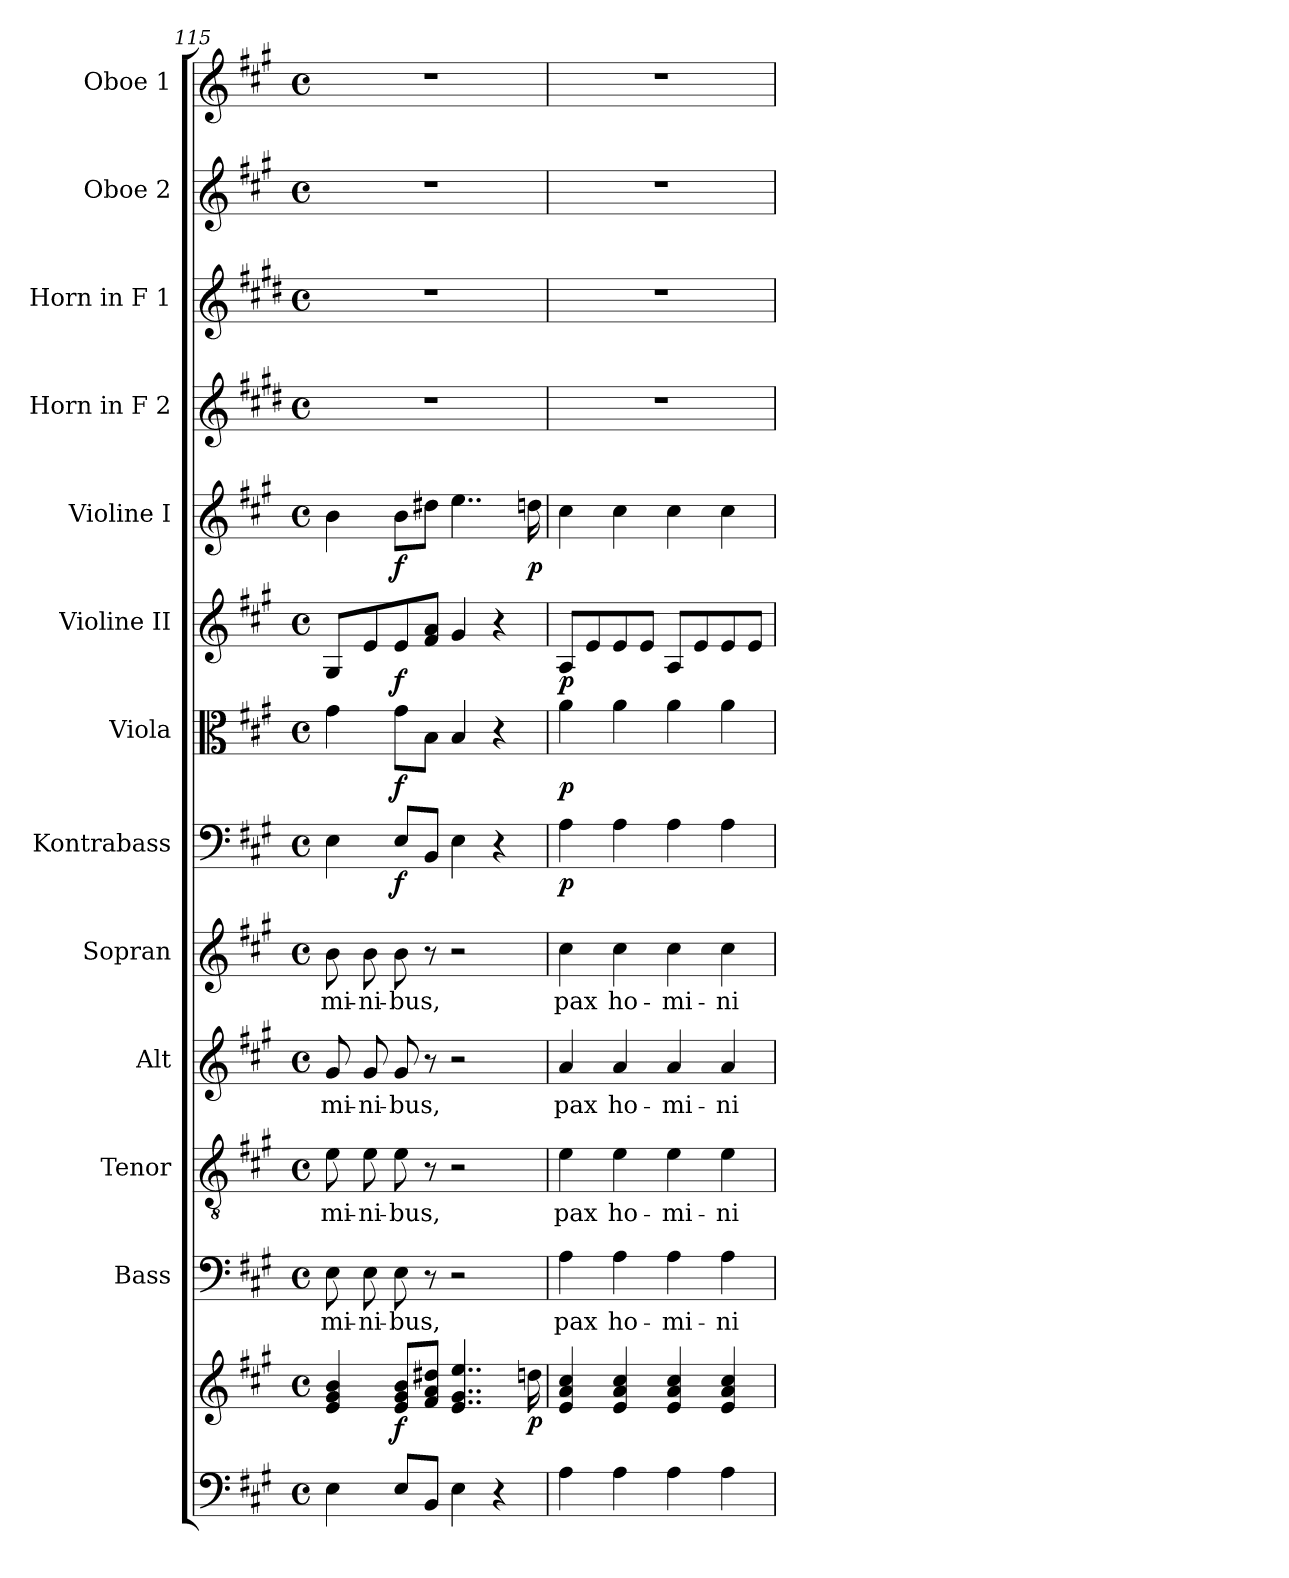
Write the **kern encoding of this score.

**kern	**kern	**dynam	**kern	**text	**kern	**text	**kern	**text	**kern	**text	**kern	**dynam	**kern	**dynam	**kern	**dynam	**kern	**dynam	**kern	**kern	**kern	**kern
*part13	*part13	*part13	*part12	*part12	*part11	*part11	*part10	*part10	*part9	*part9	*part8	*part8	*part7	*part7	*part6	*part6	*part5	*part5	*part4	*part3	*part2	*part1
*staff14	*staff13	*staff13/14	*staff12	*staff12	*staff11	*staff11	*staff10	*staff10	*staff9	*staff9	*staff8	*staff8	*staff7	*staff7	*staff6	*staff6	*staff5	*staff5	*staff4	*staff3	*staff2	*staff1
*	*	*	*I"Bass	*	*I"Tenor	*	*I"Alt	*	*I"Sopran	*	*I"Kontrabass	*	*I"Viola	*	*I"Violine II	*	*I"Violine I	*	*I"Horn in F 2	*I"Horn in F 1	*I"Oboe 2	*I"Oboe 1
*	*	*	*I'B.	*	*I'T.	*	*I'A.	*	*I'S.	*	*I'Kb.	*	*I'Vla.	*	*I'Vl. II	*	*I'Vl. I	*	*	*	*I'Ob.. 2	*I'Ob. 1
*clefF4	*clefG2	*	*clefF4	*	*clefGv2	*	*clefG2	*	*clefG2	*	*clefF4	*	*clefC3	*	*clefG2	*	*clefG2	*	*clefG2	*clefG2	*clefG2	*clefG2
*	*	*	*	*	*	*	*	*	*	*	*ITrd7c12	*	*	*	*	*	*	*	*ITrd4c7	*ITrd4c7	*	*
*k[f#c#g#]	*k[f#c#g#]	*	*k[f#c#g#]	*	*k[f#c#g#]	*	*k[f#c#g#]	*	*k[f#c#g#]	*	*k[f#c#g#]	*	*k[f#c#g#]	*	*k[f#c#g#]	*	*k[f#c#g#]	*	*k[f#c#g#]	*k[f#c#g#]	*k[f#c#g#]	*k[f#c#g#]
*A:	*A:	*	*A:	*	*A:	*	*A:	*	*A:	*	*A:	*	*A:	*	*A:	*	*A:	*	*A:	*A:	*A:	*A:
*M4/4	*M4/4	*	*M4/4	*	*M4/4	*	*M4/4	*	*M4/4	*	*M4/4	*	*M4/4	*	*M4/4	*	*M4/4	*	*M4/4	*M4/4	*M4/4	*M4/4
*met(c)	*met(c)	*	*met(c)	*	*met(c)	*	*met(c)	*	*met(c)	*	*met(c)	*	*met(c)	*	*met(c)	*	*met(c)	*	*met(c)	*met(c)	*met(c)	*met(c)
=115	=115	=115	=115	=115	=115	=115	=115	=115	=115	=115	=115	=115	=115	=115	=115	=115	=115	=115	=115	=115	=115	=115
!	!	!	!	!LO:LY:b	!	!LO:LY:b	!	!LO:LY:b	!	!LO:LY:b	!	!	!	!	!	!	!	!	!	!	!	!
4E\	4e/ 4g#/ 4b/	.	8E\	-mi-	8e\	-mi-	8g#/	-mi-	8b\	-mi-	4EE\	.	4g#\	.	8G#/L	.	4b\	.	1r	1r	1r	1r
!	!	!	!	!LO:LY:b	!	!LO:LY:b	!	!LO:LY:b	!	!LO:LY:b	!	!	!	!	!	!	!	!	!	!	!	!
.	.	.	8E\	-ni-	8e\	-ni-	8g#/	-ni-	8b\	-ni-	.	.	.	.	8e/	.	.	.	.	.	.	.
!	!	!LO:DY:b	!	!LO:LY:b	!	!LO:LY:b	!	!LO:LY:b	!	!LO:LY:b	!	!LO:DY:b	!	!LO:DY:b	!	!LO:DY:b	!	!LO:DY:b	!	!	!	!
8E/L	8e/ 8g#/ 8b/L	f	8E\	-bus,	8e\	-bus,	8g#/	-bus,	8b\	-bus,	8EE/L	f	8g#\L	f	8e/	f	8b\L	f	.	.	.	.
8BB/J	8f#/ 8a/ 8dd#X/J	.	8r	.	8r	.	8r	.	8r	.	8BBB/J	.	8B\J	.	8f#/ 8a/J	.	8dd#X\J	.	.	.	.	.
4E\	4..e/ 4..g#/ 4..ee/	.	2r	.	2r	.	2r	.	2r	.	4EE\	.	4B/	.	4g#/	.	4..ee\	.	.	.	.	.
4r	.	.	.	.	.	.	.	.	.	.	4r	.	4r	.	4r	.	.	.	.	.	.	.
!	!	!LO:DY:b	!	!	!	!	!	!	!	!	!	!	!	!	!	!	!	!LO:DY:b	!	!	!	!
.	16ddn\	p	.	.	.	.	.	.	.	.	.	.	.	.	.	.	16ddn\	p	.	.	.	.
=116	=116	=116	=116	=116	=116	=116	=116	=116	=116	=116	=116	=116	=116	=116	=116	=116	=116	=116	=116	=116	=116	=116
!	!	!	!	!LO:LY:b	!	!LO:LY:b	!	!LO:LY:b	!	!LO:LY:b	!	!LO:DY:b	!	!LO:DY:b	!	!LO:DY:b	!	!	!	!	!	!
4A\	4e/ 4a/ 4cc#/	.	4A\	pax	4e\	pax	4a/	pax	4cc#\	pax	4AA\	p	4a\	p	8A/L	p	4cc#\	.	1r	1r	1r	1r
.	.	.	.	.	.	.	.	.	.	.	.	.	.	.	8e/	.	.	.	.	.	.	.
!	!	!	!	!LO:LY:b	!	!LO:LY:b	!	!LO:LY:b	!	!LO:LY:b	!	!	!	!	!	!	!	!	!	!	!	!
4A\	4e/ 4a/ 4cc#/	.	4A\	ho-	4e\	ho-	4a/	ho-	4cc#\	ho-	4AA\	.	4a\	.	8e/	.	4cc#\	.	.	.	.	.
.	.	.	.	.	.	.	.	.	.	.	.	.	.	.	8e/J	.	.	.	.	.	.	.
!	!	!	!	!LO:LY:b	!	!LO:LY:b	!	!LO:LY:b	!	!LO:LY:b	!	!	!	!	!	!	!	!	!	!	!	!
4A\	4e/ 4a/ 4cc#/	.	4A\	-mi-	4e\	-mi-	4a/	-mi-	4cc#\	-mi-	4AA\	.	4a\	.	8A/L	.	4cc#\	.	.	.	.	.
.	.	.	.	.	.	.	.	.	.	.	.	.	.	.	8e/	.	.	.	.	.	.	.
!	!	!	!	!LO:LY:b	!	!LO:LY:b	!	!LO:LY:b	!	!LO:LY:b	!	!	!	!	!	!	!	!	!	!	!	!
4A\	4e/ 4a/ 4cc#/	.	4A\	-ni-	4e\	-ni-	4a/	-ni-	4cc#\	-ni-	4AA\	.	4a\	.	8e/	.	4cc#\	.	.	.	.	.
.	.	.	.	.	.	.	.	.	.	.	.	.	.	.	8e/J	.	.	.	.	.	.	.
=	=	=	=	=	=	=	=	=	=	=	=	=	=	=	=	=	=	=	=	=	=	=
*-	*-	*-	*-	*-	*-	*-	*-	*-	*-	*-	*-	*-	*-	*-	*-	*-	*-	*-	*-	*-	*-	*-
